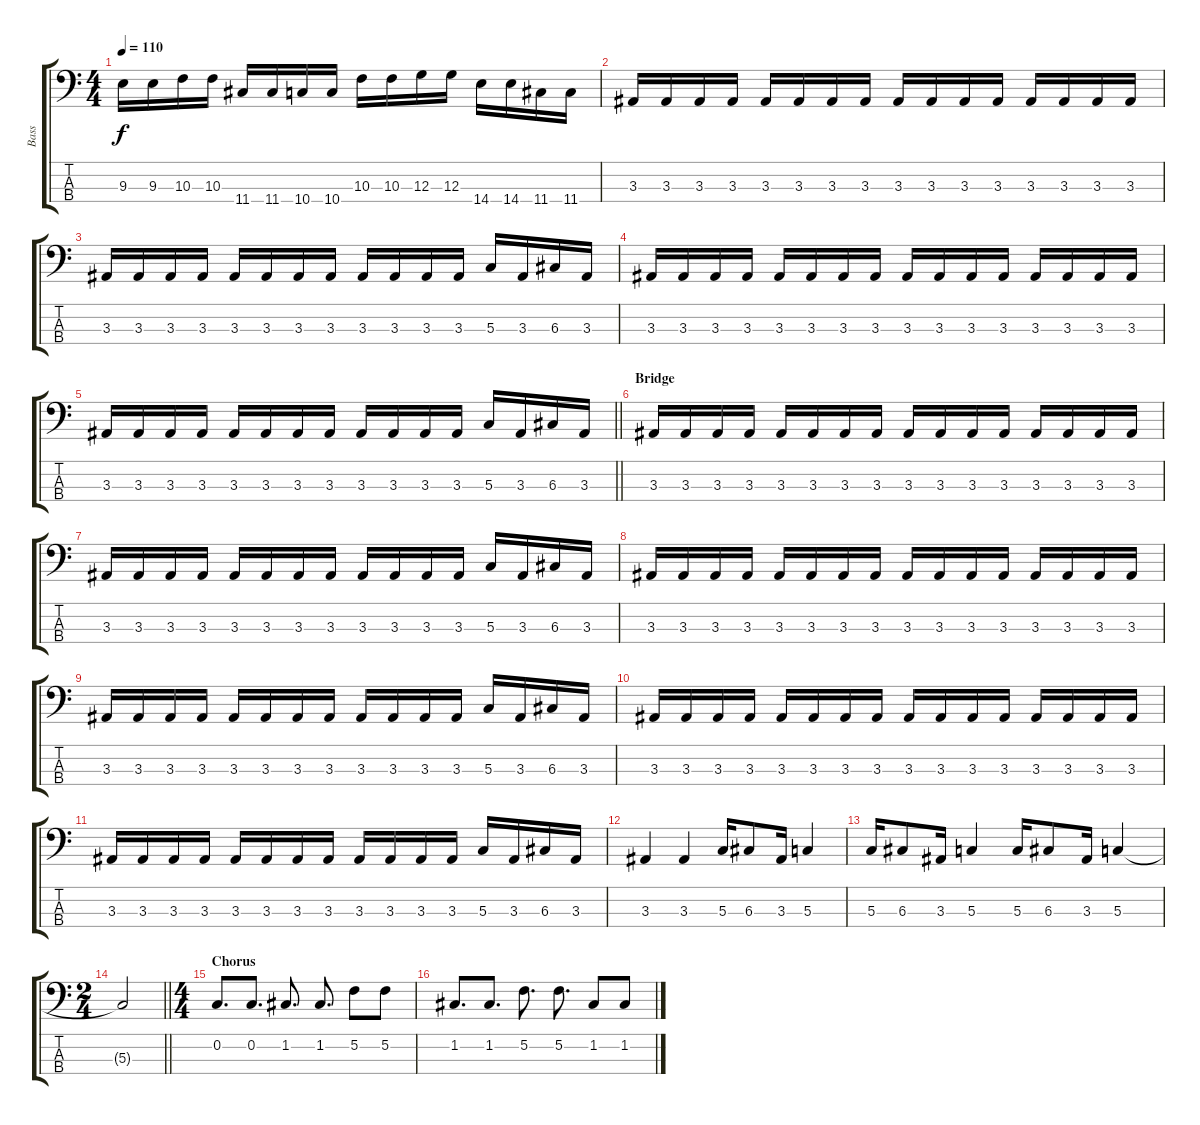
\track ("Bass" "Bass") {instrument electricbasspick}
\staff {score tabs}
\tuning (F2 C2 G1 D1) {hide}
\ts (4 4)
\tempo 110
\clef f4
\ks c
9.3.16{dy f} 9.3.16 10.3.16 10.3.16 11.4.16 11.4.16 10.4.16 10.4.16 10.3.16 10.3.16 12.3.16 12.3.16 14.4.16 14.4.16 11.4.16 11.4.16 |
3.3.16 3.3.16 3.3.16 3.3.16 3.3.16 3.3.16 3.3.16 3.3.16 3.3.16 3.3.16 3.3.16 3.3.16 3.3.16 3.3.16 3.3.16 3.3.16 |
3.3.16 3.3.16 3.3.16 3.3.16 3.3.16 3.3.16 3.3.16 3.3.16 3.3.16 3.3.16 3.3.16 3.3.16 5.3.16 3.3.16 6.3.16 3.3.16 |
3.3.16 3.3.16 3.3.16 3.3.16 3.3.16 3.3.16 3.3.16 3.3.16 3.3.16 3.3.16 3.3.16 3.3.16 3.3.16 3.3.16 3.3.16 3.3.16 |
\barLineRight lightlight
3.3.16 3.3.16 3.3.16 3.3.16 3.3.16 3.3.16 3.3.16 3.3.16 3.3.16 3.3.16 3.3.16 3.3.16 5.3.16 3.3.16 6.3.16 3.3.16 |
\section ("" "Bridge")
3.3.16 3.3.16 3.3.16 3.3.16 3.3.16 3.3.16 3.3.16 3.3.16 3.3.16 3.3.16 3.3.16 3.3.16 3.3.16 3.3.16 3.3.16 3.3.16 |
3.3.16 3.3.16 3.3.16 3.3.16 3.3.16 3.3.16 3.3.16 3.3.16 3.3.16 3.3.16 3.3.16 3.3.16 5.3.16 3.3.16 6.3.16 3.3.16 |
3.3.16 3.3.16 3.3.16 3.3.16 3.3.16 3.3.16 3.3.16 3.3.16 3.3.16 3.3.16 3.3.16 3.3.16 3.3.16 3.3.16 3.3.16 3.3.16 |
3.3.16 3.3.16 3.3.16 3.3.16 3.3.16 3.3.16 3.3.16 3.3.16 3.3.16 3.3.16 3.3.16 3.3.16 5.3.16 3.3.16 6.3.16 3.3.16 |
3.3.16 3.3.16 3.3.16 3.3.16 3.3.16 3.3.16 3.3.16 3.3.16 3.3.16 3.3.16 3.3.16 3.3.16 3.3.16 3.3.16 3.3.16 3.3.16 |
3.3.16 3.3.16 3.3.16 3.3.16 3.3.16 3.3.16 3.3.16 3.3.16 3.3.16 3.3.16 3.3.16 3.3.16 5.3.16 3.3.16 6.3.16 3.3.16 |
3.3.4 3.3.4 5.3.16 6.3.8 3.3.16 5.3.4 |
5.3.16 6.3.8 3.3.16 5.3.4 5.3.16 6.3.8 3.3.16 5.3.4 |
\ts (2 4)
\barLineRight lightlight
5.3{t}.2 |
\ts (4 4)
\section ("" "Chorus")
0.2.8{d} 0.2.8{d} 1.2.8{d} 1.2.8{d} 5.2.8 5.2.8 |
1.2.8{d} 1.2.8{d} 5.2.8{d} 5.2.8{d} 1.2.8 1.2.8
